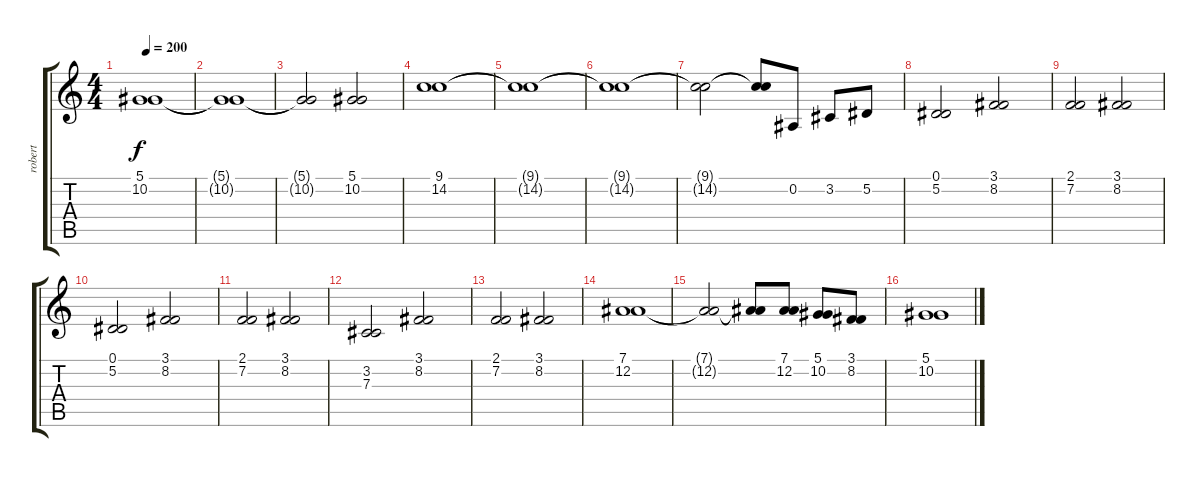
\track ("robert" "robert") {instrument trombone}
\staff {score tabs}
\tuning (Eb4 Bb3 Gb3 Db3 Ab2 Eb2) {hide}
\ts (4 4)
\tempo 200
\clef g2
\ks c
(5.1{t} 10.2{t}).1{dy f} |
(5.1{t} 10.2{t}).1 |
(5.1{t} 10.2{t}).2 (5.1 10.2).2 |
(9.1 14.2).1 |
(9.1{t} 14.2{t}).1 |
(9.1{t} 14.2{t}).1 |
(9.1{t} 14.2{t}).2 (9.1{t} 14.2{t}).8 0.2.8 3.2.8 5.2.8 |
(0.1 5.2).2 (3.1 8.2).2 |
(2.1 7.2).2 (3.1 8.2).2 |
(0.1 5.2).2 (3.1 8.2).2 |
(2.1 7.2).2 (3.1 8.2).2 |
(3.2 7.3).2 (3.1 8.2).2 |
(2.1 7.2).2 (3.1 8.2).2 |
(7.1 12.2).1 |
(7.1{t} 12.2{t}).2 (7.1{t} 12.2{t}).8 (7.1 12.2).8 (5.1 10.2).8 (3.1 8.2).8 |
(5.1 10.2).1
